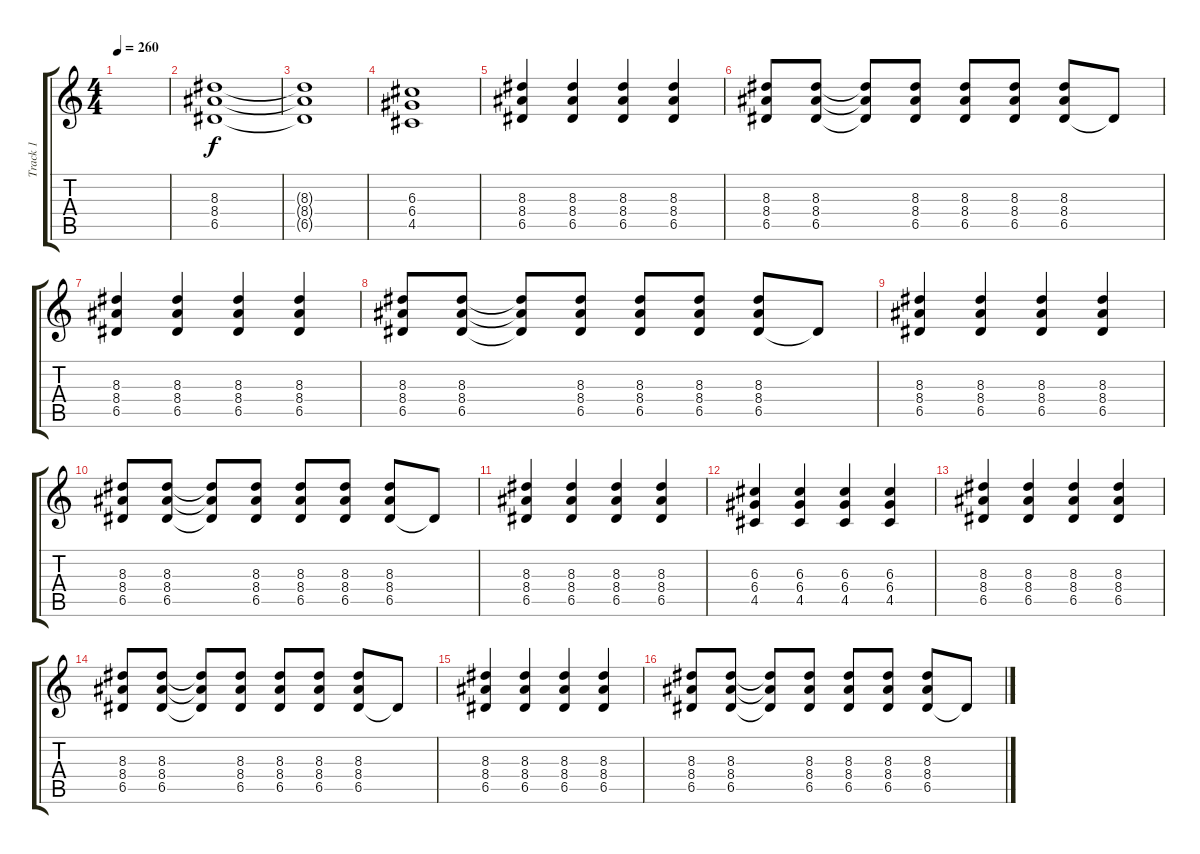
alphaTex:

\track ("Track 1" "Track 1") {instrument overdrivenguitar}
\staff {score tabs}
\tuning (E4 B3 G3 D3 A2 E2) {hide}
\ts (4 4)
\tempo 260
\clef g2
\ks c
|
(8.3 8.4 6.5).1 |
(8.3{t} 8.4{t} 6.5{t}).1 |
(6.3 6.4 4.5).1 |
(8.3 8.4 6.5).4 (8.3 8.4 6.5).4 (8.3 8.4 6.5).4 (8.3 8.4 6.5).4 |
(8.3 8.4 6.5).8 (8.3 8.4 6.5).8 (8.3{t} 8.4{t} 6.5{t}).8 (8.3 8.4 6.5).8 (8.3 8.4 6.5).8 (8.3 8.4 6.5).8 (8.3 8.4 6.5).8 6.5{t}.8 |
(8.3 8.4 6.5).4 (8.3 8.4 6.5).4 (8.3 8.4 6.5).4 (8.3 8.4 6.5).4 |
(8.3 8.4 6.5).8 (8.3 8.4 6.5).8 (8.3{t} 8.4{t} 6.5{t}).8 (8.3 8.4 6.5).8 (8.3 8.4 6.5).8 (8.3 8.4 6.5).8 (8.3 8.4 6.5).8 6.5{t}.8 |
(8.3 8.4 6.5).4 (8.3 8.4 6.5).4 (8.3 8.4 6.5).4 (8.3 8.4 6.5).4 |
(8.3 8.4 6.5).8 (8.3 8.4 6.5).8 (8.3{t} 8.4{t} 6.5{t}).8 (8.3 8.4 6.5).8 (8.3 8.4 6.5).8 (8.3 8.4 6.5).8 (8.3 8.4 6.5).8 6.5{t}.8 |
(8.3 8.4 6.5).4 (8.3 8.4 6.5).4 (8.3 8.4 6.5).4 (8.3 8.4 6.5).4 |
(6.3 6.4 4.5).4 (6.3 6.4 4.5).4 (6.3 6.4 4.5).4 (6.3 6.4 4.5).4 |
(8.3 8.4 6.5).4 (8.3 8.4 6.5).4 (8.3 8.4 6.5).4 (8.3 8.4 6.5).4 |
(8.3 8.4 6.5).8 (8.3 8.4 6.5).8 (8.3{t} 8.4{t} 6.5{t}).8 (8.3 8.4 6.5).8 (8.3 8.4 6.5).8 (8.3 8.4 6.5).8 (8.3 8.4 6.5).8 6.5{t}.8 |
(8.3 8.4 6.5).4 (8.3 8.4 6.5).4 (8.3 8.4 6.5).4 (8.3 8.4 6.5).4 |
(8.3 8.4 6.5).8 (8.3 8.4 6.5).8 (8.3{t} 8.4{t} 6.5{t}).8 (8.3 8.4 6.5).8 (8.3 8.4 6.5).8 (8.3 8.4 6.5).8 (8.3 8.4 6.5).8 6.5{t}.8
